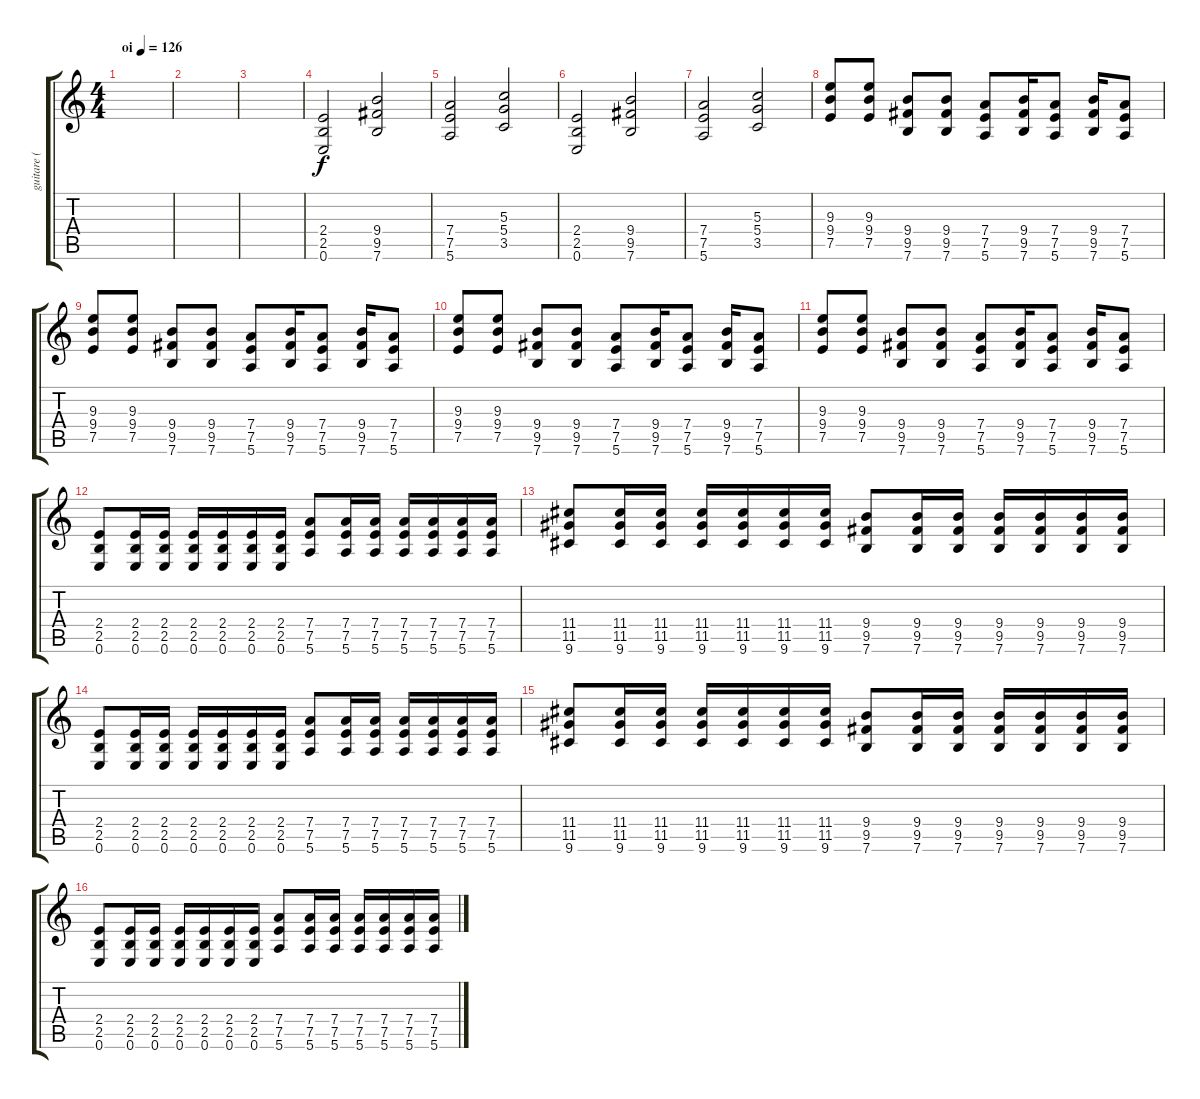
\track ("guitare ( Sylvain )" "guitare ( ") {instrument distortionguitar}
\staff {score tabs}
\tuning (E4 B3 G3 D3 A2 E2) {hide}
\ts (4 4)
\tempo (126 "oi")
\clef g2
\ks c
|
|
|
(2.4 2.5 0.6).2 (9.4 9.5 7.6).2 |
(7.4 7.5 5.6).2 (5.3 5.4 3.5).2 |
(2.4 2.5 0.6).2 (9.4 9.5 7.6).2 |
(7.4 7.5 5.6).2 (5.3 5.4 3.5).2 |
(9.3 9.4 7.5).8 (9.3 9.4 7.5).8 (9.4 9.5 7.6).8 (9.4 9.5 7.6).8 (7.4 7.5 5.6).8 (9.4 9.5 7.6).16 (7.4 7.5 5.6).8 (9.4 9.5 7.6).16 (7.4 7.5 5.6).8 |
(9.3 9.4 7.5).8 (9.3 9.4 7.5).8 (9.4 9.5 7.6).8 (9.4 9.5 7.6).8 (7.4 7.5 5.6).8 (9.4 9.5 7.6).16 (7.4 7.5 5.6).8 (9.4 9.5 7.6).16 (7.4 7.5 5.6).8 |
(9.3 9.4 7.5).8 (9.3 9.4 7.5).8 (9.4 9.5 7.6).8 (9.4 9.5 7.6).8 (7.4 7.5 5.6).8 (9.4 9.5 7.6).16 (7.4 7.5 5.6).8 (9.4 9.5 7.6).16 (7.4 7.5 5.6).8 |
(9.3 9.4 7.5).8 (9.3 9.4 7.5).8 (9.4 9.5 7.6).8 (9.4 9.5 7.6).8 (7.4 7.5 5.6).8 (9.4 9.5 7.6).16 (7.4 7.5 5.6).8 (9.4 9.5 7.6).16 (7.4 7.5 5.6).8 |
(2.4 2.5 0.6).8 (2.4 2.5 0.6).16 (2.4 2.5 0.6).16 (2.4 2.5 0.6).16 (2.4 2.5 0.6).16 (2.4 2.5 0.6).16 (2.4 2.5 0.6).16 (7.4 7.5 5.6).8 (7.4 7.5 5.6).16 (7.4 7.5 5.6).16 (7.4 7.5 5.6).16 (7.4 7.5 5.6).16 (7.4 7.5 5.6).16 (7.4 7.5 5.6).16 |
(11.4 11.5 9.6).8 (11.4 11.5 9.6).16 (11.4 11.5 9.6).16 (11.4 11.5 9.6).16 (11.4 11.5 9.6).16 (11.4 11.5 9.6).16 (11.4 11.5 9.6).16 (9.4 9.5 7.6).8 (9.4 9.5 7.6).16 (9.4 9.5 7.6).16 (9.4 9.5 7.6).16 (9.4 9.5 7.6).16 (9.4 9.5 7.6).16 (9.4 9.5 7.6).16 |
(2.4 2.5 0.6).8 (2.4 2.5 0.6).16 (2.4 2.5 0.6).16 (2.4 2.5 0.6).16 (2.4 2.5 0.6).16 (2.4 2.5 0.6).16 (2.4 2.5 0.6).16 (7.4 7.5 5.6).8 (7.4 7.5 5.6).16 (7.4 7.5 5.6).16 (7.4 7.5 5.6).16 (7.4 7.5 5.6).16 (7.4 7.5 5.6).16 (7.4 7.5 5.6).16 |
(11.4 11.5 9.6).8 (11.4 11.5 9.6).16 (11.4 11.5 9.6).16 (11.4 11.5 9.6).16 (11.4 11.5 9.6).16 (11.4 11.5 9.6).16 (11.4 11.5 9.6).16 (9.4 9.5 7.6).8 (9.4 9.5 7.6).16 (9.4 9.5 7.6).16 (9.4 9.5 7.6).16 (9.4 9.5 7.6).16 (9.4 9.5 7.6).16 (9.4 9.5 7.6).16 |
(2.4 2.5 0.6).8 (2.4 2.5 0.6).16 (2.4 2.5 0.6).16 (2.4 2.5 0.6).16 (2.4 2.5 0.6).16 (2.4 2.5 0.6).16 (2.4 2.5 0.6).16 (7.4 7.5 5.6).8 (7.4 7.5 5.6).16 (7.4 7.5 5.6).16 (7.4 7.5 5.6).16 (7.4 7.5 5.6).16 (7.4 7.5 5.6).16 (7.4 7.5 5.6).16
